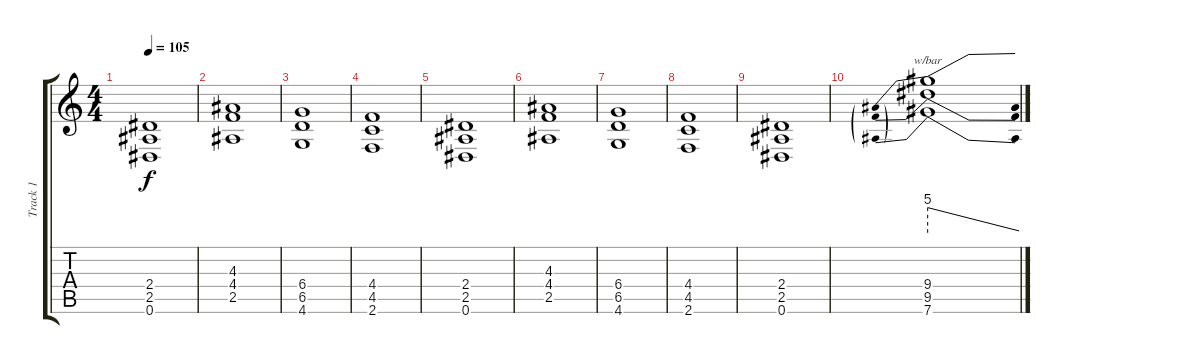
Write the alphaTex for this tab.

\track ("Track 1" "Track 1") {instrument distortionguitar}
\staff {score tabs}
\tuning (Eb4 Bb3 Gb3 Db3 Ab2 Eb2) {hide}
\ts (4 4)
\tempo 105
\clef g2
\ks c
(2.4 2.5 0.6).1{dy f} |
(4.3 4.4 2.5).1 |
(6.4 6.5 4.6).1 |
(4.4 4.5 2.6).1 |
(2.4 2.5 0.6).1 |
(4.3 4.4 2.5).1 |
(6.4 6.5 4.6).1 |
(4.4 4.5 2.6).1 |
(2.4 2.5 0.6).1 |
(9.4 9.5 7.6).1{tbe (predivedive default 0 20 60 0)}
